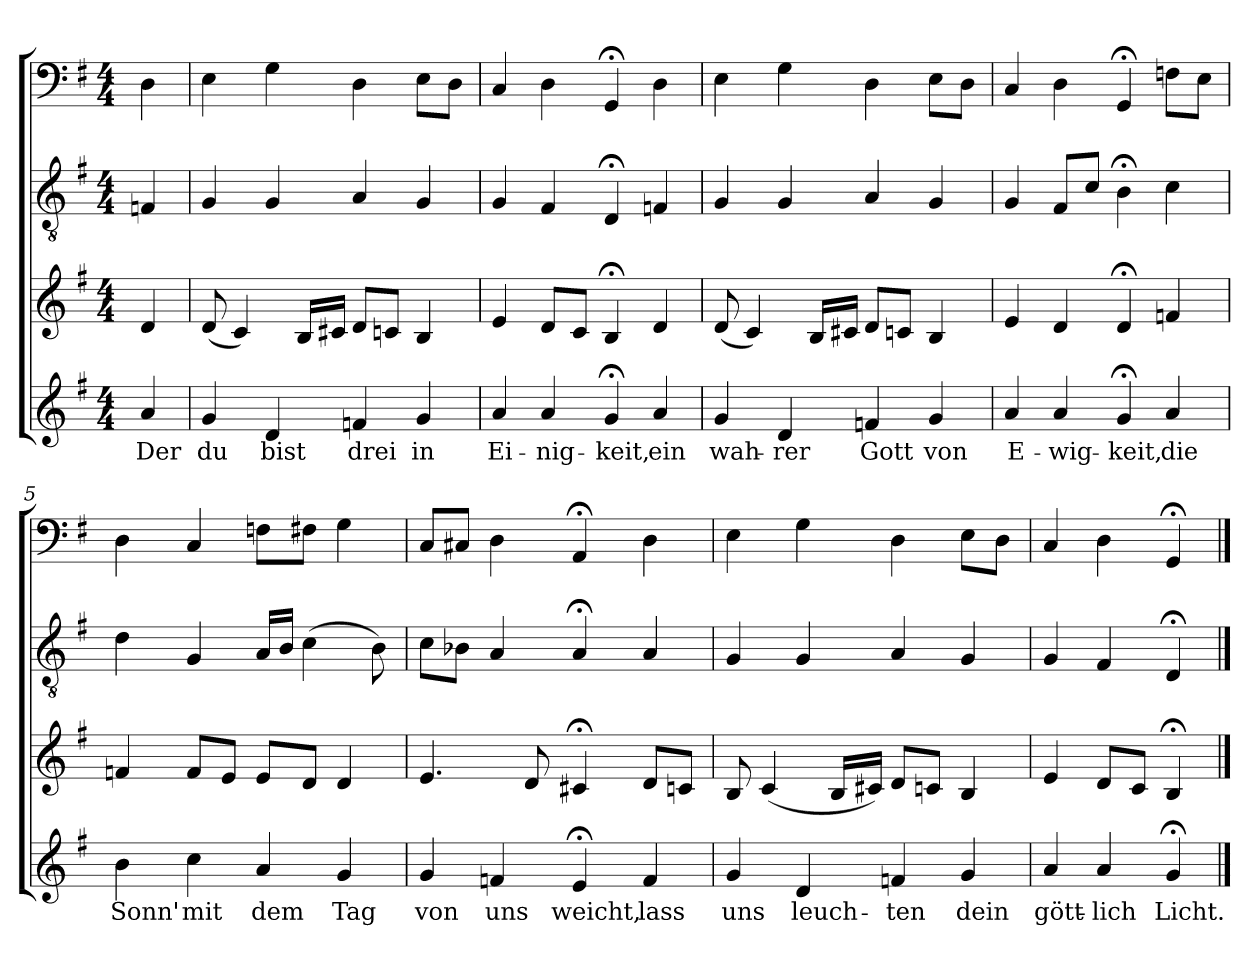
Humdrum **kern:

**kern	**text	**kern	**kern	**kern
*part4	*part4	*part3	*part2	*part1
*staff4	*staff4	*staff3	*staff2	*staff1
*clefG2	*	*clefG2	*clefGv2	*clefF4
*k[f#]	*	*k[f#]	*k[f#]	*k[f#]
*G:	*	*G:	*G:	*G:
*M4/4	*	*M4/4	*M4/4	*M4/4
=	=	=	=	=
4a/	Der	4d/	4Fn/	4D\
=1	=1	=1	=1	=1
4g/	du	(8d/	4G/	4E\
.	.	4c/)	.	.
4d/	bist	.	4G/	4G\
.	.	16B/LL	.	.
.	.	16c#X/JJ	.	.
4fn/	drei	8d/L	4A/	4D\
.	.	8cn/J	.	.
4g/	in	4B/	4G/	8E\L
.	.	.	.	8D\J
=2	=2	=2	=2	=2
4a/	Ei-	4e/	4G/	4C/
4a/	-nig-	8d/L	4F#/	4D\
.	.	8c/J	.	.
4g;</	-keit,	4B;</	4D;</	4GG;</
4a/	ein	4d/	4Fn/	4D\
=3	=3	=3	=3	=3
4g/	wah-	(8d/	4G/	4E\
.	.	4c/)	.	.
4d/	-rer	.	4G/	4G\
.	.	16B/LL	.	.
.	.	16c#X/JJ	.	.
4fn/	Gott	8d/L	4A/	4D\
.	.	8cn/J	.	.
4g/	von	4B/	4G/	8E\L
.	.	.	.	8D\J
=4	=4	=4	=4	=4
4a/	E-	4e/	4G/	4C/
4a/	-wig-	4d/	8F#/L	4D\
.	.	.	8c/J	.
4g;</	-keit,	4d;</	4B;<\	4GG;</
4a/	die	4fn/	4c\	8Fn\L
.	.	.	.	8E\J
=5	=5	=5	=5	=5
4b\	Sonn'	4fn/	4d\	4D\
4cc\	mit	8f/L	4G/	4C/
.	.	8e/J	.	.
4a/	dem	8e/L	16A/LL	8Fn\L
.	.	.	16B/JJ	.
.	.	8d/J	(4c\	8F#X\J
4g/	Tag	4d/	.	4G\
.	.	.	8B\)	.
=6	=6	=6	=6	=6
4g/	von	4.e/	8c\L	8C/L
.	.	.	8B-X\J	8C#X/J
4fn/	uns	.	4A/	4D\
.	.	8d/	.	.
4e;</	weicht,	4c#X;</	4A;</	4AA;</
4f/	lass	8d/L	4A/	4D\
.	.	8cn/J	.	.
=7	=7	=7	=7	=7
4g/	uns	8B/	4G/	4E\
.	.	(4c/	.	.
4d/	leuch-	.	4G/	4G\
.	.	16B/LL	.	.
.	.	16c#X/JJ)	.	.
4fn/	-ten	8d/L	4A/	4D\
.	.	8cn/J	.	.
4g/	dein	4B/	4G/	8E\L
.	.	.	.	8D\J
=8	=8	=8	=8	=8
4a/	gött-	4e/	4G/	4C/
4a/	-lich	8d/L	4F#/	4D\
.	.	8c/J	.	.
4g;</	Licht.	4B;</	4D;</	4GG;</
==	==	==	==	==
*-	*-	*-	*-	*-
